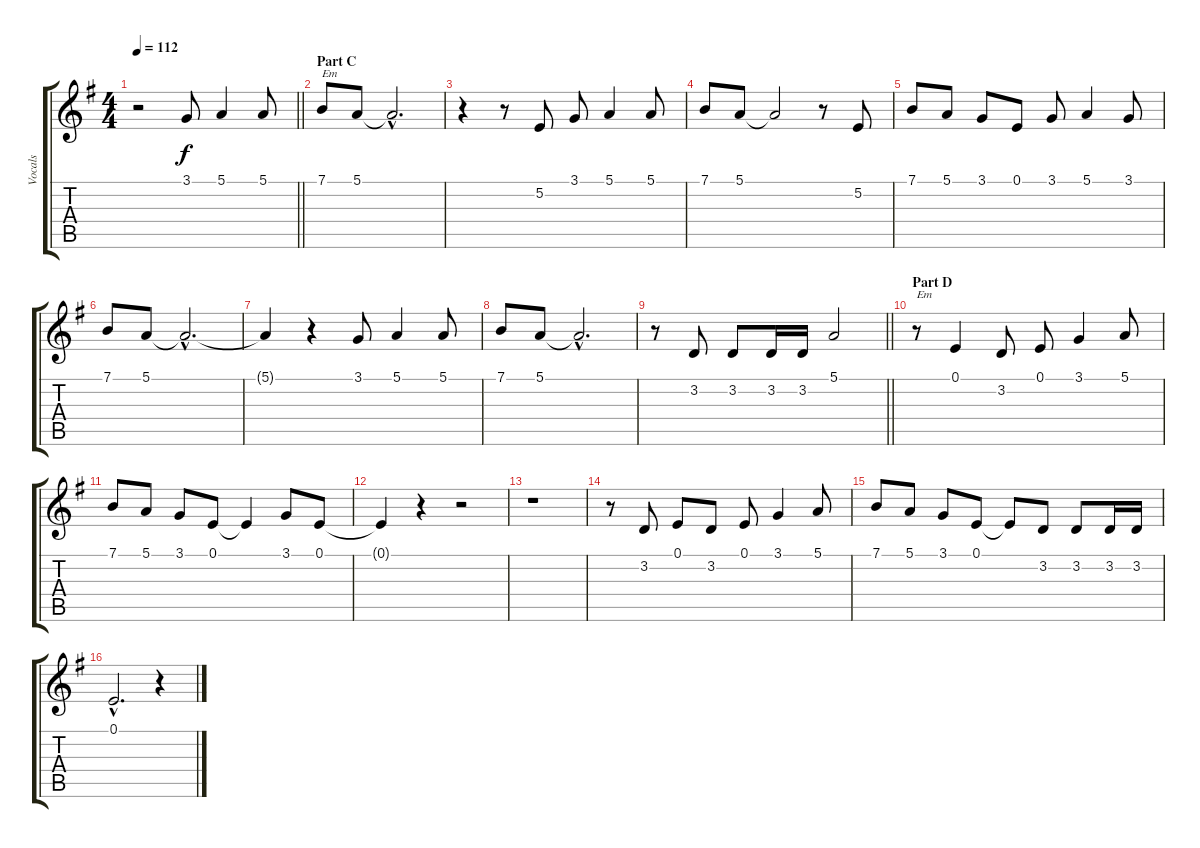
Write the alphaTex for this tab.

\track ("Vocals" "Vocals") {instrument trumpet}
\staff {score tabs}
\tuning (E4 B3 G3 D3 A2 E2) {hide}
\ts (4 4)
\tempo 112
\clef g2
\barLineRight lightlight
\ks g
r.2{dy f} 3.1.8 5.1.4 5.1.8 |
\section ("" "Part C")
7.1.8{txt "Em"} 5.1.8 5.1{hac t}.2{d} |
r.4 r.8 5.2.8 3.1.8 5.1.4 5.1.8 |
7.1.8 5.1.8 5.1{t}.2 r.8 5.2.8 |
7.1.8 5.1.8 3.1.8 0.1.8 3.1.8 5.1.4 3.1.8 |
7.1.8 5.1.8 5.1{hac t}.2{d} |
5.1{t}.4 r.4 3.1.8 5.1.4 5.1.8 |
7.1.8 5.1.8 5.1{hac t}.2{d} |
\barLineRight lightlight
r.8 3.2.8 3.2.8 3.2.16 3.2.16 5.1.2 |
\section ("" "Part D")
r.8{txt "Em"} 0.1.4 3.2.8 0.1.8 3.1.4 5.1.8 |
7.1.8 5.1.8 3.1.8 0.1.8 0.1{t}.4 3.1.8 0.1.8 |
0.1{t}.4 r.4 r.2 |
r.1 |
r.8 3.2.8 0.1.8 3.2.8 0.1.8 3.1.4 5.1.8 |
7.1.8 5.1.8 3.1.8 0.1.8 0.1{t}.8 3.2.8 3.2.8 3.2.16 3.2.16 |
0.1{hac}.2{d} r.4
